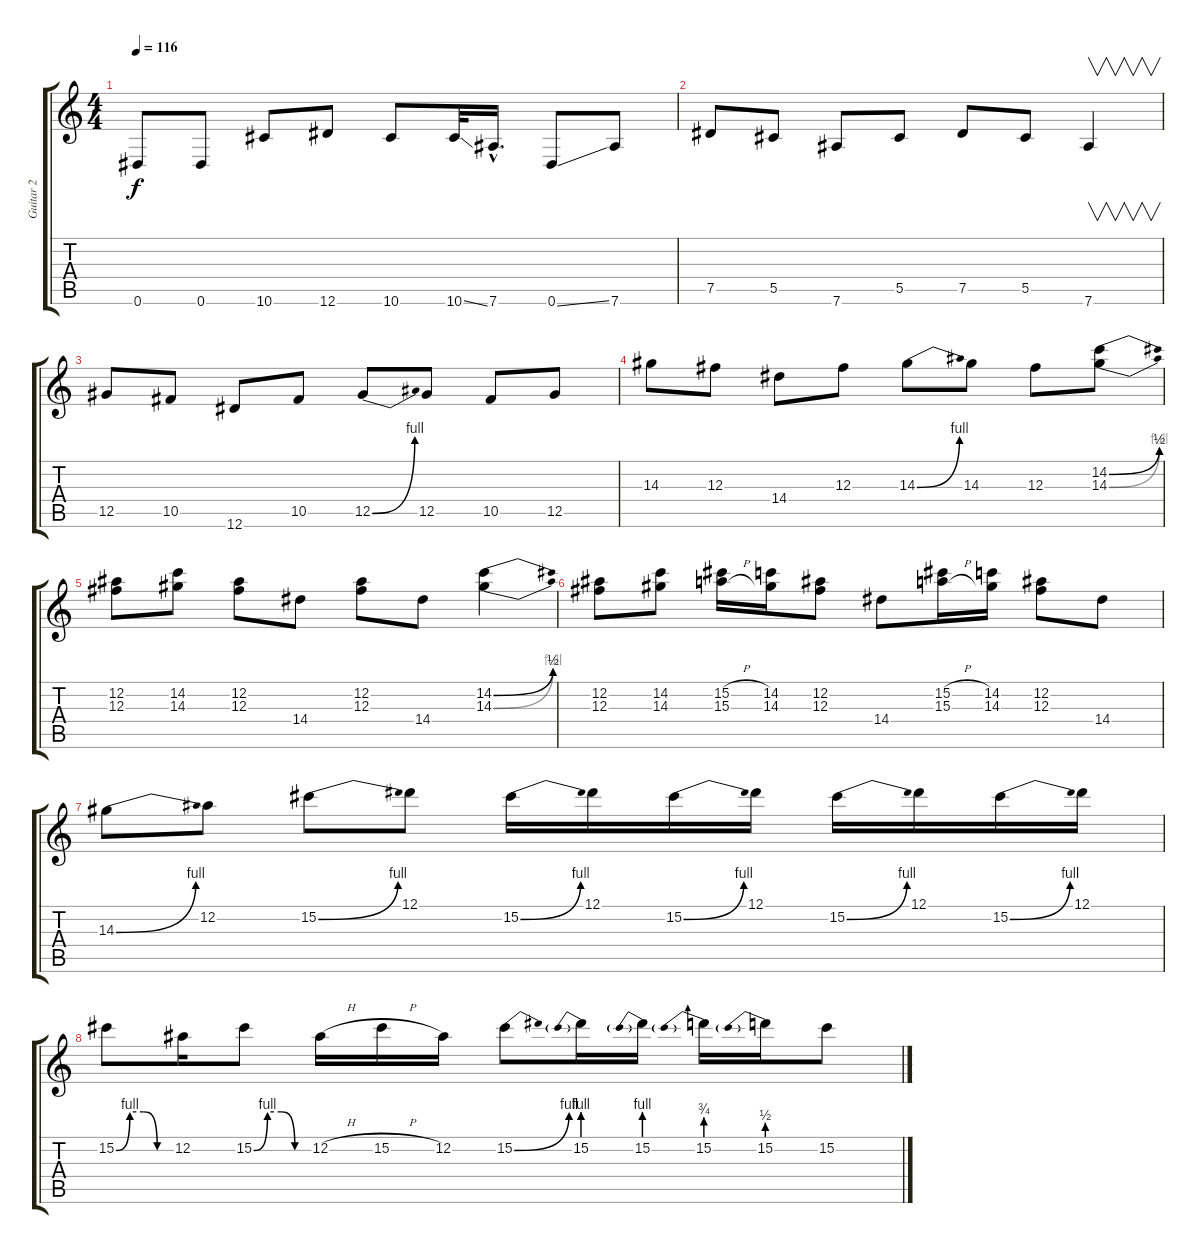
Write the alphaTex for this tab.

\track ("Guitar 2" "Guitar 2") {instrument distortionguitar}
\staff {score tabs}
\tuning (Eb4 Bb3 Gb3 Db3 Ab2 Eb2) {hide}
\ts (4 4)
\tempo 116
\clef g2
\ks c
0.6.8{dy f} 0.6.8 10.6.8 12.6.8 10.6.8 10.6{ss}.32 7.6{hac}.16{d} 0.6{ss}.8 7.6.8 |
7.5.8 5.5.8 7.6.8 5.5.8 7.5.8 5.5.8 7.6.4{v} |
12.5.8 10.5.8 12.6.8 10.5.8 12.5{be (bend 0 0 60 4)}.8 12.5.8 10.5.8 12.5.8 |
14.3.8 12.3.8 14.4.8 12.3.8 14.3{be (bend 0 0 60 4)}.8 14.3.8 12.3.8 (14.2{be (bend 0 0 60 2)} 14.3{be (bend 0 0 60 4)}).8 |
(12.2 12.3).8 (14.2 14.3).8 (12.2 12.3).8 14.4.8 (12.2 12.3).8 14.4.8 (14.2{be (bend 0 0 60 2)} 14.3{be (bend 0 0 60 4)}).4 |
(12.2 12.3).8 (14.2 14.3).8 (15.2{h} 15.3{h}).16 (14.2 14.3).16 (12.2 12.3).8 14.4.8 (15.2{h} 15.3{h}).16 (14.2 14.3).16 (12.2 12.3).8 14.4.8 |
14.3{be (bend 0 0 60 4)}.8{volume 13} 12.2.8 15.2{be (bend 0 0 60 4)}.8 12.1.8 15.2{be (bend 0 0 60 4)}.16 12.1.16 15.2{be (bend 0 0 60 4)}.16 12.1.16 15.2{be (bend 0 0 60 4)}.16 12.1.16 15.2{be (bend 0 0 60 4)}.16 12.1.16 |
15.2{be (custom 0 0 15 4 30 4 45 0 60 0)}.8 12.2.16 15.2{be (custom 0 0 15 4 30 4 45 0 60 0)}.8 12.2{h}.16 15.2{h}.16 12.2.16 15.2{be (bend 0 0 60 4)}.8 15.2{be (prebend 0 4 60 4)}.16 15.2{be (prebend 0 4 60 4)}.16 15.2{be (prebend 0 3 60 3)}.16 15.2{be (prebend 0 2 60 2)}.16 15.2.8
